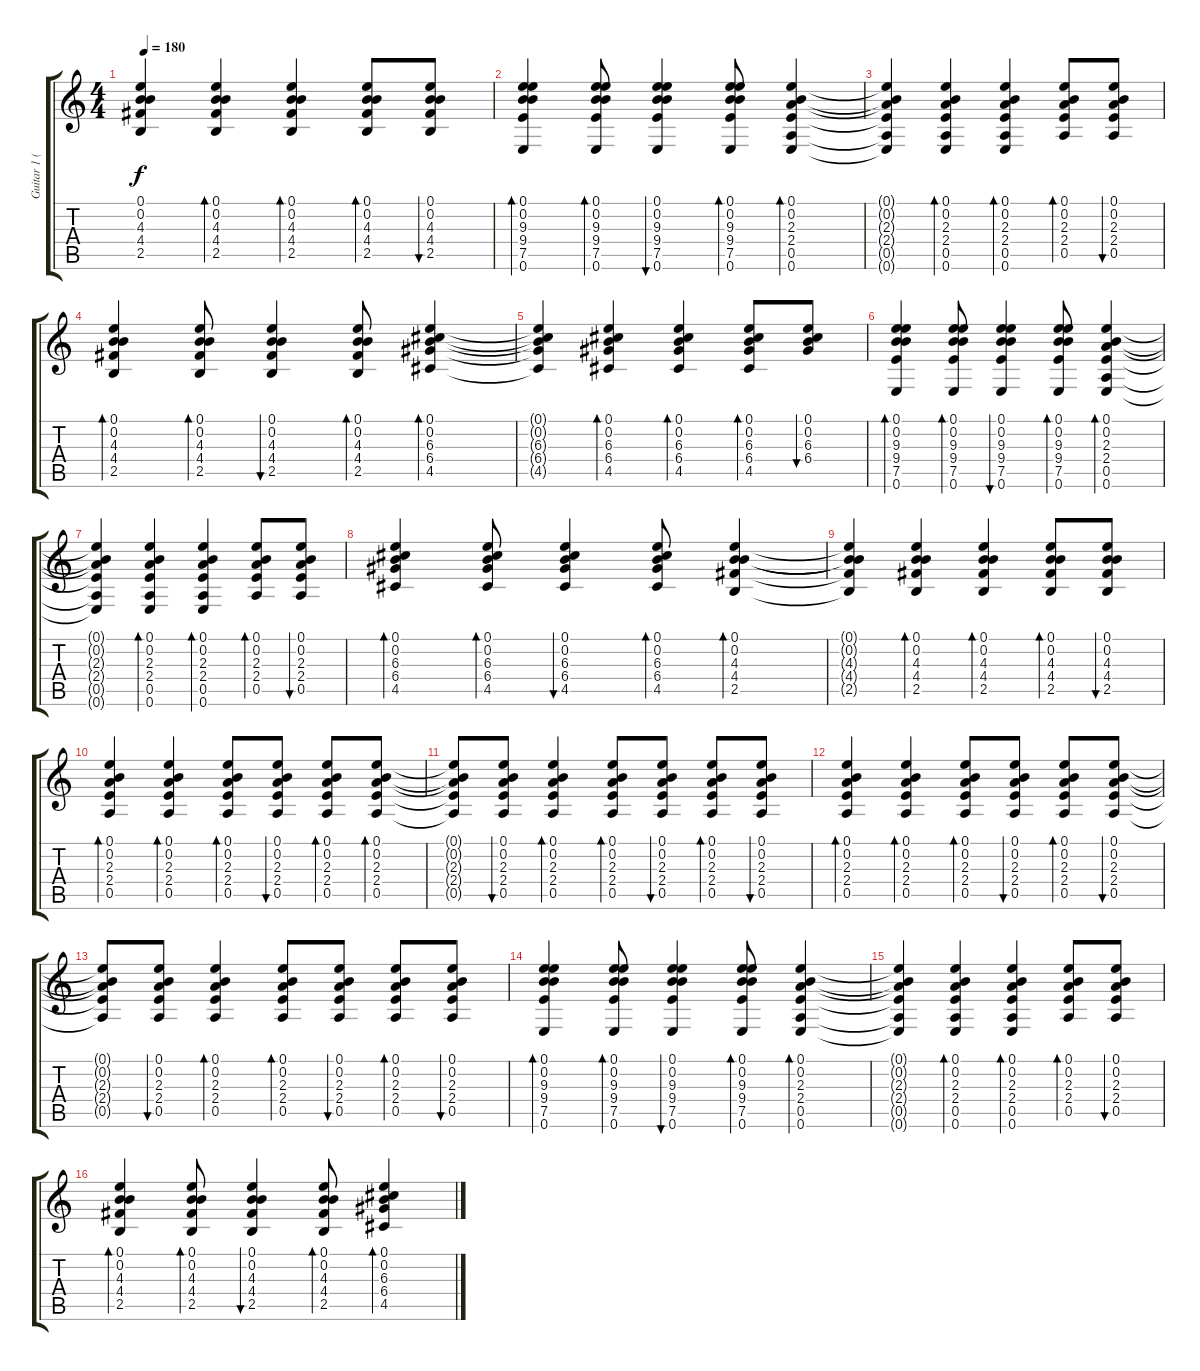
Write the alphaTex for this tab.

\track ("Guitar 1 (Matt)" "Guitar 1 (") {instrument acousticguitarsteel}
\staff {score tabs}
\tuning (E4 B3 G3 D3 A2 E2) {hide}
\ts (4 4)
\tempo 180
\clef g2
\ks c
(0.1{t} 0.2{t} 4.3{t} 4.4{t} 2.5{t}).4{dy f} (0.1 0.2 4.3 4.4 2.5).4{bd 120} (0.1 0.2 4.3 4.4 2.5).4{bd 120} (0.1 0.2 4.3 4.4 2.5).8{bd 120} (0.1 0.2 4.3 4.4 2.5).8{bu 120} |
(0.1 0.2 9.3 9.4 7.5 0.6).4{bd 120} (0.1 0.2 9.3 9.4 7.5 0.6).8{bd 120} (0.1 0.2 9.3 9.4 7.5 0.6).4{bu 120} (0.1 0.2 9.3 9.4 7.5 0.6).8{bd 120} (0.1 0.2 2.3 2.4 0.5 0.6).4{bd 120} |
(0.1{t} 0.2{t} 2.3{t} 2.4{t} 0.5{t} 0.6{t}).4 (0.1 0.2 2.3 2.4 0.5 0.6).4{bd 120} (0.1 0.2 2.3 2.4 0.5 0.6).4{bd 120} (0.1 0.2 2.3 2.4 0.5).8{bd 120} (0.1 0.2 2.3 2.4 0.5).8{bu 120} |
(0.1 0.2 4.3 4.4 2.5).4{bd 120} (0.1 0.2 4.3 4.4 2.5).8{bd 120} (0.1 0.2 4.3 4.4 2.5).4{bu 120} (0.1 0.2 4.3 4.4 2.5).8{bd 120} (0.1 0.2 6.3 6.4 4.5).4{bd 120} |
(0.1{t} 0.2{t} 6.3{t} 6.4{t} 4.5{t}).4 (0.1 0.2 6.3 6.4 4.5).4{bd 120} (0.1 0.2 6.3 6.4 4.5).4{bd 120} (0.1 0.2 6.3 6.4 4.5).8{bd 120} (0.1 0.2 6.3 6.4).8{bu 120} |
(0.1 0.2 9.3 9.4 7.5 0.6).4{bd 120} (0.1 0.2 9.3 9.4 7.5 0.6).8{bd 120} (0.1 0.2 9.3 9.4 7.5 0.6).4{bu 120} (0.1 0.2 9.3 9.4 7.5 0.6).8{bd 120} (0.1 0.2 2.3 2.4 0.5 0.6).4{bd 120} |
(0.1{t} 0.2{t} 2.3{t} 2.4{t} 0.5{t} 0.6{t}).4 (0.1 0.2 2.3 2.4 0.5 0.6).4{bd 120} (0.1 0.2 2.3 2.4 0.5 0.6).4{bd 120} (0.1 0.2 2.3 2.4 0.5).8{bd 120} (0.1 0.2 2.3 2.4 0.5).8{bu 120} |
(0.1 0.2 6.3 6.4 4.5).4{bd 120} (0.1 0.2 6.3 6.4 4.5).8{bd 120} (0.1 0.2 6.3 6.4 4.5).4{bu 120} (0.1 0.2 6.3 6.4 4.5).8{bd 120} (0.1 0.2 4.3 4.4 2.5).4{bd 120} |
(0.1{t} 0.2{t} 4.3{t} 4.4{t} 2.5{t}).4 (0.1 0.2 4.3 4.4 2.5).4{bd 120} (0.1 0.2 4.3 4.4 2.5).4{bd 120} (0.1 0.2 4.3 4.4 2.5).8{bd 120} (0.1 0.2 4.3 4.4 2.5).8{bu 120} |
(0.1 0.2 2.3 2.4 0.5).4{bd 120} (0.1 0.2 2.3 2.4 0.5).4{bd 120} (0.1 0.2 2.3 2.4 0.5).8{bd 120} (0.1 0.2 2.3 2.4 0.5).8{bu 120} (0.1 0.2 2.3 2.4 0.5).8{bd 120} (0.1 0.2 2.3 2.4 0.5).8{bd 120} |
(0.1{t} 0.2{t} 2.3{t} 2.4{t} 0.5{t}).8 (0.1 0.2 2.3 2.4 0.5).8{bu 120} (0.1 0.2 2.3 2.4 0.5).4{bd 120} (0.1 0.2 2.3 2.4 0.5).8{bd 120} (0.1 0.2 2.3 2.4 0.5).8{bu 120} (0.1 0.2 2.3 2.4 0.5).8{bd 120} (0.1 0.2 2.3 2.4 0.5).8{bu 120} |
(0.1 0.2 2.3 2.4 0.5).4{bd 120} (0.1 0.2 2.3 2.4 0.5).4{bd 120} (0.1 0.2 2.3 2.4 0.5).8{bd 120} (0.1 0.2 2.3 2.4 0.5).8{bu 120} (0.1 0.2 2.3 2.4 0.5).8{bd 120} (0.1 0.2 2.3 2.4 0.5).8{bu 120} |
(0.1{t} 0.2{t} 2.3{t} 2.4{t} 0.5{t}).8 (0.1 0.2 2.3 2.4 0.5).8{bu 120} (0.1 0.2 2.3 2.4 0.5).4{bd 120} (0.1 0.2 2.3 2.4 0.5).8{bd 120} (0.1 0.2 2.3 2.4 0.5).8{bu 120} (0.1 0.2 2.3 2.4 0.5).8{bd 120} (0.1 0.2 2.3 2.4 0.5).8{bu 120} |
(0.1 0.2 9.3 9.4 7.5 0.6).4{bd 120} (0.1 0.2 9.3 9.4 7.5 0.6).8{bd 120} (0.1 0.2 9.3 9.4 7.5 0.6).4{bu 120} (0.1 0.2 9.3 9.4 7.5 0.6).8{bd 120} (0.1 0.2 2.3 2.4 0.5 0.6).4{bd 120} |
(0.1{t} 0.2{t} 2.3{t} 2.4{t} 0.5{t} 0.6{t}).4 (0.1 0.2 2.3 2.4 0.5 0.6).4{bd 120} (0.1 0.2 2.3 2.4 0.5 0.6).4{bd 120} (0.1 0.2 2.3 2.4 0.5).8{bd 120} (0.1 0.2 2.3 2.4 0.5).8{bu 120} |
(0.1 0.2 4.3 4.4 2.5).4{bd 120} (0.1 0.2 4.3 4.4 2.5).8{bd 120} (0.1 0.2 4.3 4.4 2.5).4{bu 120} (0.1 0.2 4.3 4.4 2.5).8{bd 120} (0.1 0.2 6.3 6.4 4.5).4{bd 120}
